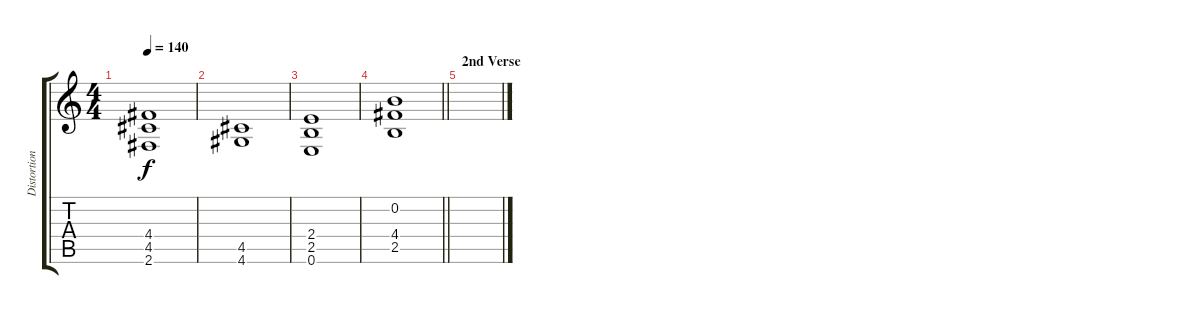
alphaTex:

\track ("Distortion Guitar" "Distortion") {instrument distortionguitar}
\staff {score tabs}
\tuning (E4 B3 G3 D3 A2 E2) {hide}
\ts (4 4)
\tempo 140
\clef g2
\ks c
(4.4 4.5 2.6).1{dy f} |
(4.5 4.6).1 |
(2.4 2.5 0.6).1 |
\barLineRight lightlight
(0.2 4.4 2.5).1 |
\section ("" "2nd Verse")
